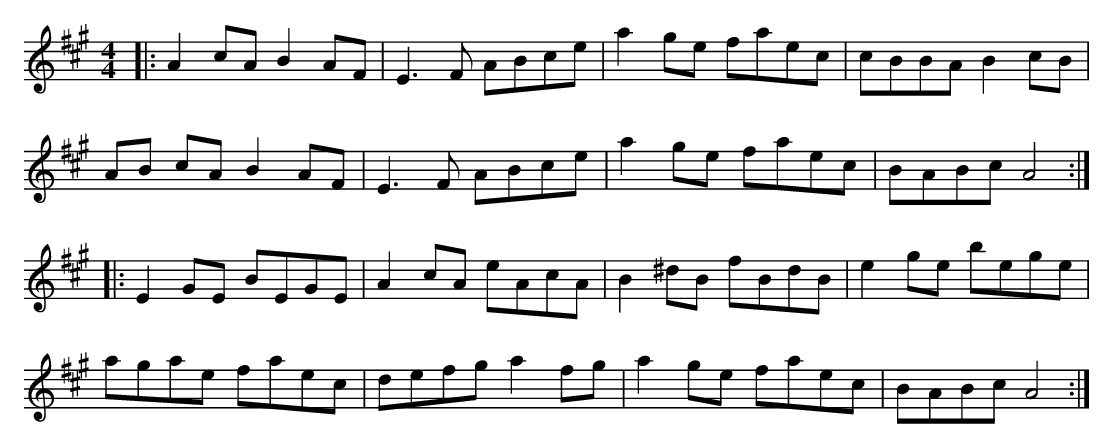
X:1
M:4/4
K:A
|:A2cA B2AF|E3F ABce|a2ge faec|cBBA B2cB|
AB cA B2AF|E3F ABce|a2ge faec|BABc A4:|
|:E2GE BEGE|A2cA eAcA|B2^dB fBdB|e2ge bege|
agae faec|defg a2fg|a2ge faec|BABc A4:|
